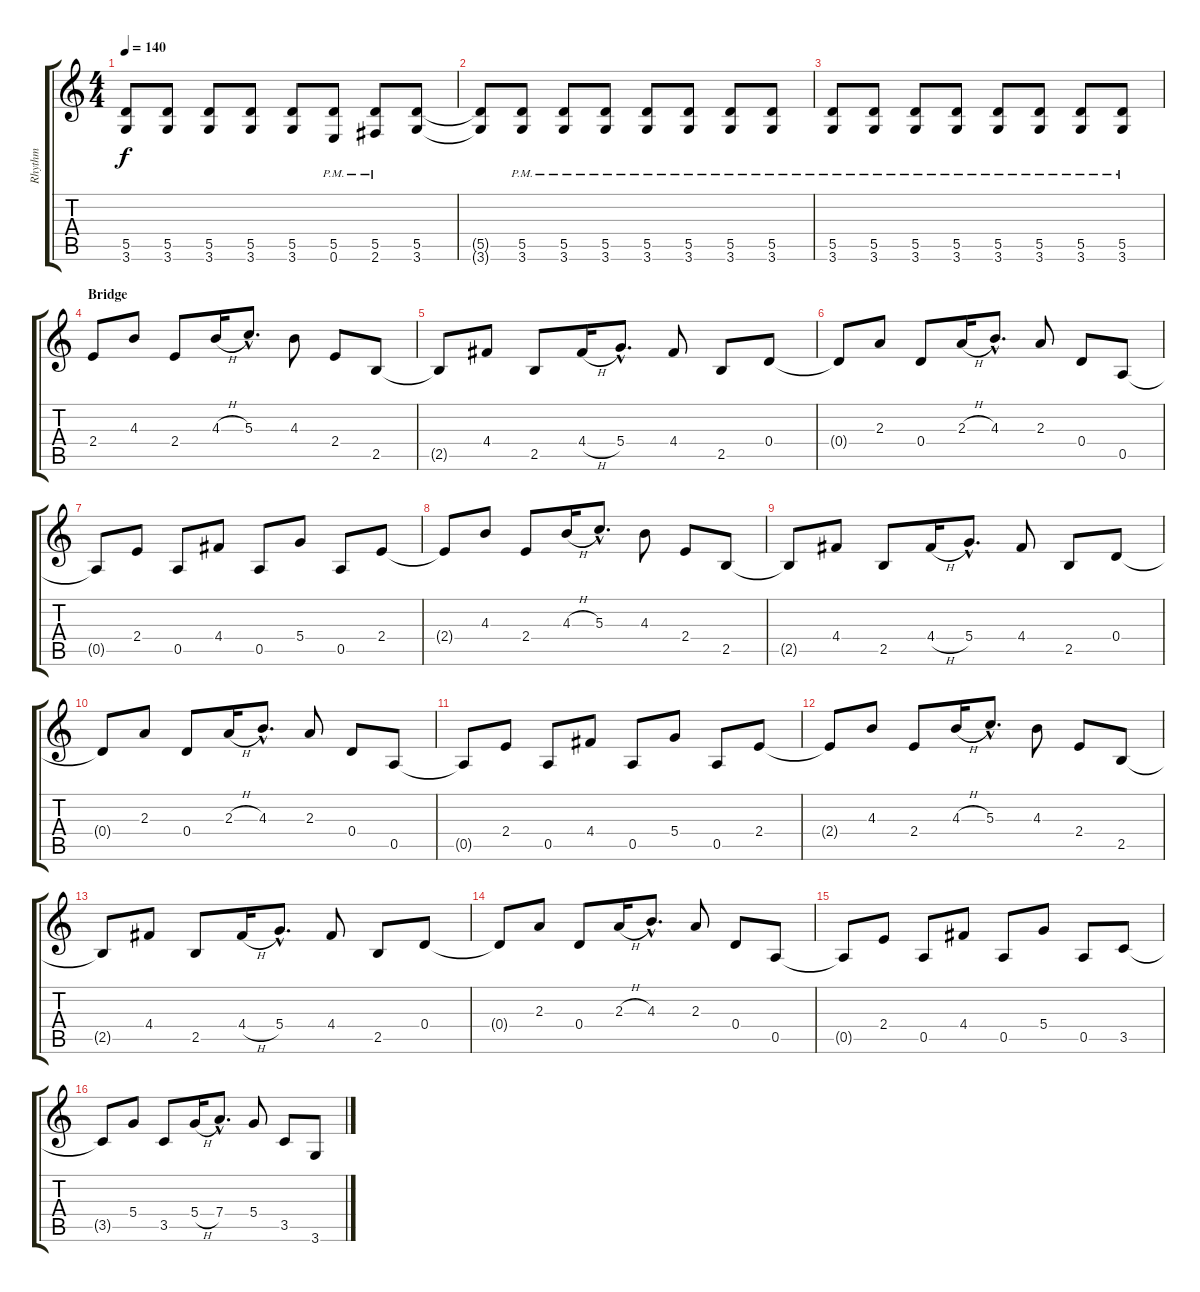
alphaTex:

\track ("Rhythm" "Rhythm") {instrument distortionguitar}
\staff {score tabs}
\tuning (E4 B3 G3 D3 A2 E2) {hide}
\ts (4 4)
\tempo 140
\clef g2
\ks c
(5.5{t} 3.6{t}).8{dy f} (5.5 3.6).8 (5.5 3.6).8 (5.5 3.6).8 (5.5 3.6).8 (5.5 0.6{pm}).8 (5.5 2.6{pm}).8 (5.5 3.6).8 |
(5.5{t} 3.6{t}).8 (5.5 3.6{pm}).8 (5.5 3.6{pm}).8 (5.5 3.6{pm}).8 (5.5 3.6{pm}).8 (5.5 3.6{pm}).8 (5.5 3.6{pm}).8 (5.5 3.6{pm}).8 |
(5.5 3.6{pm}).8 (5.5 3.6{pm}).8 (5.5 3.6{pm}).8 (5.5 3.6{pm}).8 (5.5 3.6{pm}).8 (5.5 3.6{pm}).8 (5.5 3.6{pm}).8 (5.5 3.6{pm}).8 |
\section ("" "Bridge")
2.4.8 4.3.8 2.4.8 4.3{h}.16 5.3{hac}.8{d} 4.3.8 2.4.8 2.5.8 |
2.5{t}.8 4.4.8 2.5.8 4.4{h}.16 5.4{hac}.8{d} 4.4.8 2.5.8 0.4.8 |
0.4{t}.8 2.3.8 0.4.8 2.3{h}.16 4.3{hac}.8{d} 2.3.8 0.4.8 0.5.8 |
0.5{t}.8 2.4.8 0.5.8 4.4.8 0.5.8 5.4.8 0.5.8 2.4.8 |
2.4{t}.8 4.3.8 2.4.8 4.3{h}.16 5.3{hac}.8{d} 4.3.8 2.4.8 2.5.8 |
2.5{t}.8 4.4.8 2.5.8 4.4{h}.16 5.4{hac}.8{d} 4.4.8 2.5.8 0.4.8 |
0.4{t}.8 2.3.8 0.4.8 2.3{h}.16 4.3{hac}.8{d} 2.3.8 0.4.8 0.5.8 |
0.5{t}.8 2.4.8 0.5.8 4.4.8 0.5.8 5.4.8 0.5.8 2.4.8 |
2.4{t}.8 4.3.8 2.4.8 4.3{h}.16 5.3{hac}.8{d} 4.3.8 2.4.8 2.5.8 |
2.5{t}.8 4.4.8 2.5.8 4.4{h}.16 5.4{hac}.8{d} 4.4.8 2.5.8 0.4.8 |
0.4{t}.8 2.3.8 0.4.8 2.3{h}.16 4.3{hac}.8{d} 2.3.8 0.4.8 0.5.8 |
0.5{t}.8 2.4.8 0.5.8 4.4.8 0.5.8 5.4.8 0.5.8 3.5.8 |
3.5{t}.8 5.4.8 3.5.8 5.4{h}.16 7.4{hac}.8{d} 5.4.8 3.5.8 3.6.8
